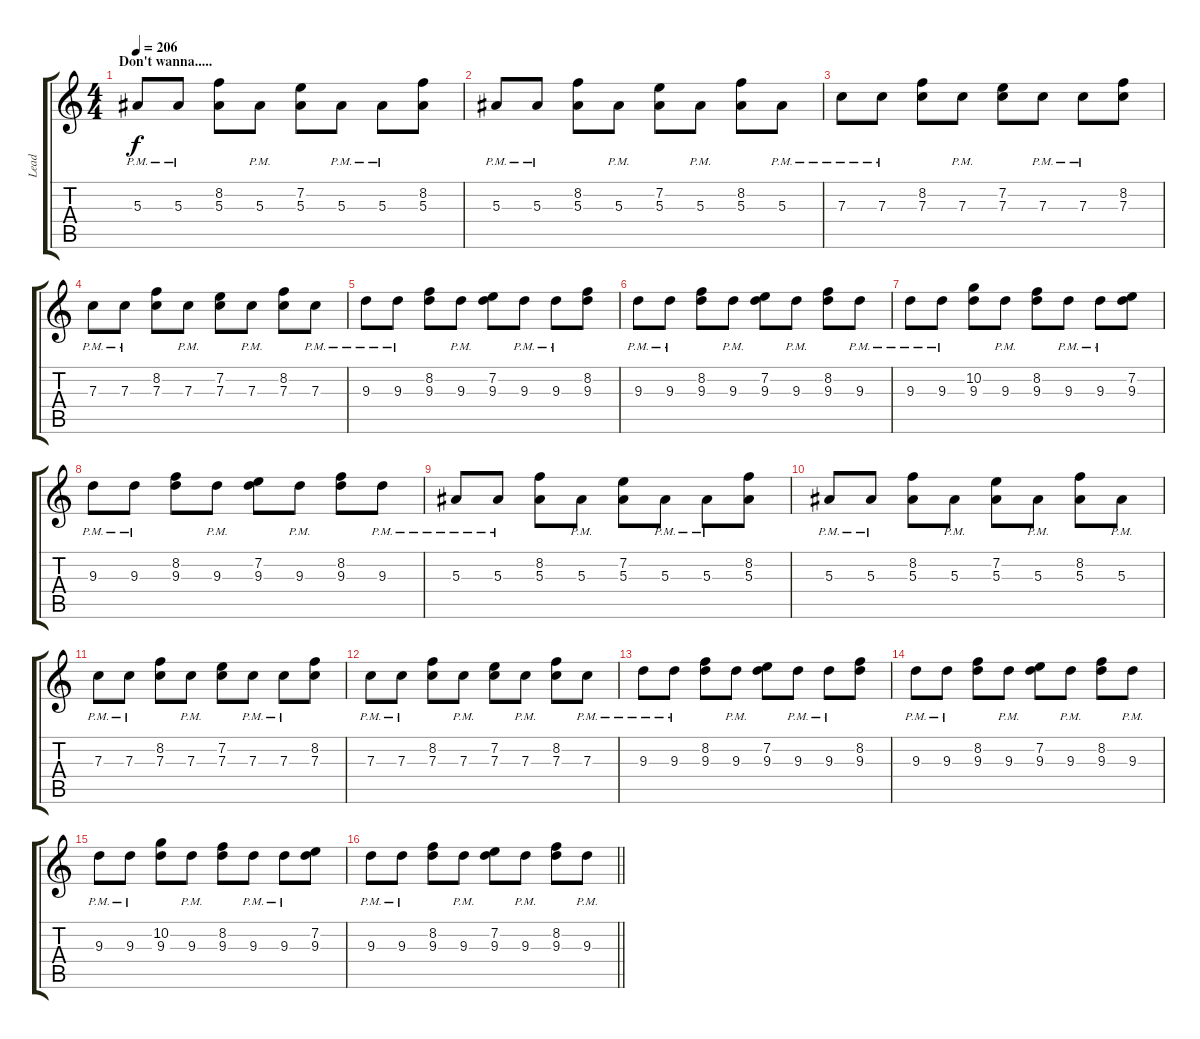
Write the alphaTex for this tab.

\track ("Lead" "Lead") {instrument overdrivenguitar}
\staff {score tabs}
\tuning (D4 A3 F3 C3 G2 D2) {hide}
\ts (4 4)
\section ("" "Don't wanna.....")
\tempo 206
\clef g2
\ks c
5.3{pm}.8{dy f} 5.3{pm}.8 (8.2 5.3).8 5.3{pm}.8 (7.2 5.3).8 5.3{pm}.8 5.3{pm}.8 (8.2 5.3).8 |
5.3{pm}.8 5.3{pm}.8 (8.2 5.3).8 5.3{pm}.8 (7.2 5.3).8 5.3{pm}.8 (8.2 5.3).8 5.3{pm}.8 |
7.3{pm}.8 7.3{pm}.8 (8.2 7.3).8 7.3{pm}.8 (7.2 7.3).8 7.3{pm}.8 7.3{pm}.8 (8.2 7.3).8 |
7.3{pm}.8 7.3{pm}.8 (8.2 7.3).8 7.3{pm}.8 (7.2 7.3).8 7.3{pm}.8 (8.2 7.3).8 7.3{pm}.8 |
9.3{pm}.8 9.3{pm}.8 (8.2 9.3).8 9.3{pm}.8 (7.2 9.3).8 9.3{pm}.8 9.3{pm}.8 (8.2 9.3).8 |
9.3{pm}.8 9.3{pm}.8 (8.2 9.3).8 9.3{pm}.8 (7.2 9.3).8 9.3{pm}.8 (8.2 9.3).8 9.3{pm}.8 |
9.3{pm}.8 9.3{pm}.8 (10.2 9.3).8 9.3{pm}.8 (8.2 9.3).8 9.3{pm}.8 9.3{pm}.8 (7.2 9.3).8 |
9.3{pm}.8 9.3{pm}.8 (8.2 9.3).8 9.3{pm}.8 (7.2 9.3).8 9.3{pm}.8 (8.2 9.3).8 9.3{pm}.8 |
5.3{pm}.8 5.3{pm}.8 (8.2 5.3).8 5.3{pm}.8 (7.2 5.3).8 5.3{pm}.8 5.3{pm}.8 (8.2 5.3).8 |
5.3{pm}.8 5.3{pm}.8 (8.2 5.3).8 5.3{pm}.8 (7.2 5.3).8 5.3{pm}.8 (8.2 5.3).8 5.3{pm}.8 |
7.3{pm}.8 7.3{pm}.8 (8.2 7.3).8 7.3{pm}.8 (7.2 7.3).8 7.3{pm}.8 7.3{pm}.8 (8.2 7.3).8 |
7.3{pm}.8 7.3{pm}.8 (8.2 7.3).8 7.3{pm}.8 (7.2 7.3).8 7.3{pm}.8 (8.2 7.3).8 7.3{pm}.8 |
9.3{pm}.8 9.3{pm}.8 (8.2 9.3).8 9.3{pm}.8 (7.2 9.3).8 9.3{pm}.8 9.3{pm}.8 (8.2 9.3).8 |
9.3{pm}.8 9.3{pm}.8 (8.2 9.3).8 9.3{pm}.8 (7.2 9.3).8 9.3{pm}.8 (8.2 9.3).8 9.3{pm}.8 |
9.3{pm}.8 9.3{pm}.8 (10.2 9.3).8 9.3{pm}.8 (8.2 9.3).8 9.3{pm}.8 9.3{pm}.8 (7.2 9.3).8 |
\barLineRight lightlight
9.3{pm}.8 9.3{pm}.8 (8.2 9.3).8 9.3{pm}.8 (7.2 9.3).8 9.3{pm}.8 (8.2 9.3).8 9.3{pm}.8
